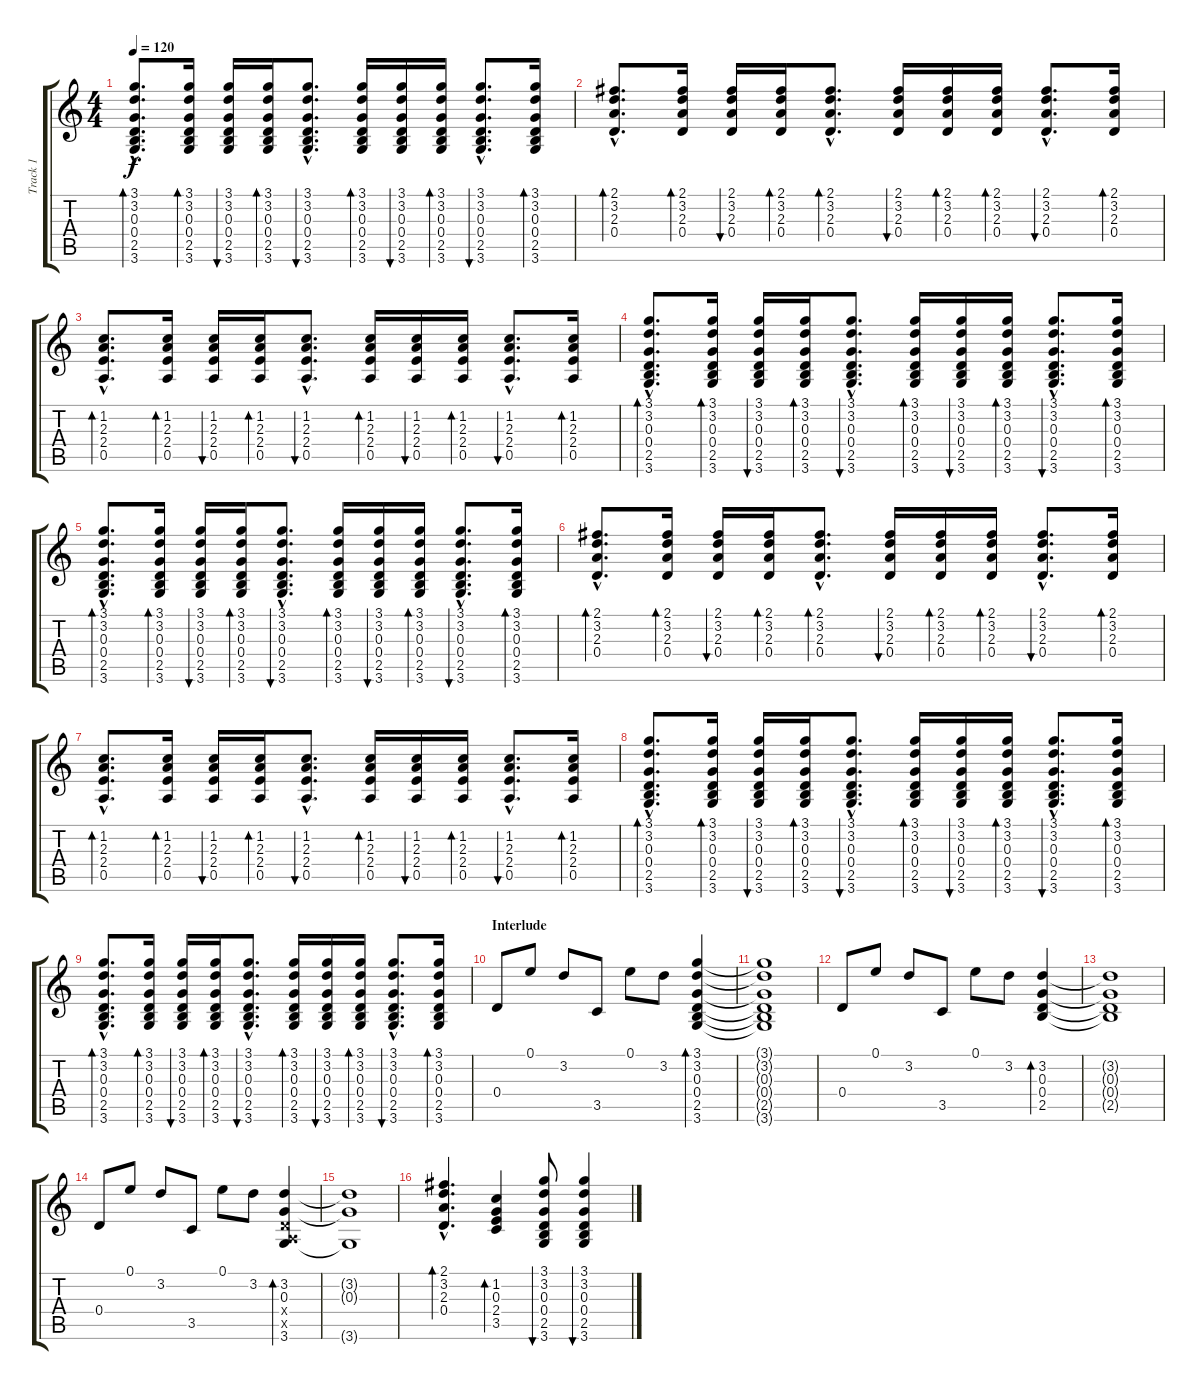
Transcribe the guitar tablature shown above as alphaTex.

\track ("Track 1" "Track 1") {instrument acousticguitarsteel}
\staff {score tabs}
\tuning (E4 B3 G3 D3 A2 E2) {hide}
\ts (4 4)
\tempo 120
\clef g2
\ks c
(3.1{hac} 3.2{hac} 0.3{hac} 0.4{hac} 2.5{hac} 3.6{hac}).8{d bd 120 dy f} (3.1 3.2 0.3 0.4 2.5 3.6).16{bd 120} (3.1 3.2 0.3 0.4 2.5 3.6).16{bu 120} (3.1 3.2 0.3 0.4 2.5 3.6).16{bd 120} (3.1{hac} 3.2{hac} 0.3{hac} 0.4{hac} 2.5{hac} 3.6{hac}).8{d bu 120} (3.1 3.2 0.3 0.4 2.5 3.6).16{bd 120} (3.1 3.2 0.3 0.4 2.5 3.6).16{bu 120} (3.1 3.2 0.3 0.4 2.5 3.6).16{bd 120} (3.1{hac} 3.2{hac} 0.3{hac} 0.4{hac} 2.5{hac} 3.6{hac}).8{d bu 120} (3.1 3.2 0.3 0.4 2.5 3.6).16{bd 120} |
(2.1{hac} 3.2{hac} 2.3{hac} 0.4{hac}).8{d bd 120} (2.1 3.2 2.3 0.4).16{bd 120} (2.1 3.2 2.3 0.4).16{bu 120} (2.1 3.2 2.3 0.4).16{bd 120} (2.1{hac} 3.2{hac} 2.3{hac} 0.4{hac}).8{d bd 120} (2.1 3.2 2.3 0.4).16{bu 120} (2.1 3.2 2.3 0.4).16{bd 120} (2.1 3.2 2.3 0.4).16{bd 120} (2.1{hac} 3.2{hac} 2.3{hac} 0.4{hac}).8{d bu 120} (2.1 3.2 2.3 0.4).16{bd 120} |
(1.2{hac} 2.3{hac} 2.4{hac} 0.5{hac}).8{d bd 120} (1.2 2.3 2.4 0.5).16{bd 120} (1.2 2.3 2.4 0.5).16{bu 120} (1.2 2.3 2.4 0.5).16{bd 120} (1.2{hac} 2.3{hac} 2.4{hac} 0.5{hac}).8{d bu 120} (1.2 2.3 2.4 0.5).16{bd 120} (1.2 2.3 2.4 0.5).16{bu 120} (1.2 2.3 2.4 0.5).16{bd 120} (1.2{hac} 2.3{hac} 2.4{hac} 0.5{hac}).8{d bu 120} (1.2 2.3 2.4 0.5).16{bd 120} |
(3.1{hac} 3.2{hac} 0.3{hac} 0.4{hac} 2.5{hac} 3.6{hac}).8{d bd 120} (3.1 3.2 0.3 0.4 2.5 3.6).16{bd 120} (3.1 3.2 0.3 0.4 2.5 3.6).16{bu 120} (3.1 3.2 0.3 0.4 2.5 3.6).16{bd 120} (3.1{hac} 3.2{hac} 0.3{hac} 0.4{hac} 2.5{hac} 3.6{hac}).8{d bu 120} (3.1 3.2 0.3 0.4 2.5 3.6).16{bd 120} (3.1 3.2 0.3 0.4 2.5 3.6).16{bu 120} (3.1 3.2 0.3 0.4 2.5 3.6).16{bd 120} (3.1{hac} 3.2{hac} 0.3{hac} 0.4{hac} 2.5{hac} 3.6{hac}).8{d bu 120} (3.1 3.2 0.3 0.4 2.5 3.6).16{bd 120} |
(3.1{hac} 3.2{hac} 0.3{hac} 0.4{hac} 2.5{hac} 3.6{hac}).8{d bd 120} (3.1 3.2 0.3 0.4 2.5 3.6).16{bd 120} (3.1 3.2 0.3 0.4 2.5 3.6).16{bu 120} (3.1 3.2 0.3 0.4 2.5 3.6).16{bd 120} (3.1{hac} 3.2{hac} 0.3{hac} 0.4{hac} 2.5{hac} 3.6{hac}).8{d bu 120} (3.1 3.2 0.3 0.4 2.5 3.6).16{bd 120} (3.1 3.2 0.3 0.4 2.5 3.6).16{bu 120} (3.1 3.2 0.3 0.4 2.5 3.6).16{bd 120} (3.1{hac} 3.2{hac} 0.3{hac} 0.4{hac} 2.5{hac} 3.6{hac}).8{d bu 120} (3.1 3.2 0.3 0.4 2.5 3.6).16{bd 120} |
(2.1{hac} 3.2{hac} 2.3{hac} 0.4{hac}).8{d bd 120} (2.1 3.2 2.3 0.4).16{bd 120} (2.1 3.2 2.3 0.4).16{bu 120} (2.1 3.2 2.3 0.4).16{bd 120} (2.1{hac} 3.2{hac} 2.3{hac} 0.4{hac}).8{d bd 120} (2.1 3.2 2.3 0.4).16{bu 120} (2.1 3.2 2.3 0.4).16{bd 120} (2.1 3.2 2.3 0.4).16{bd 120} (2.1{hac} 3.2{hac} 2.3{hac} 0.4{hac}).8{d bu 120} (2.1 3.2 2.3 0.4).16{bd 120} |
(1.2{hac} 2.3{hac} 2.4{hac} 0.5{hac}).8{d bd 120} (1.2 2.3 2.4 0.5).16{bd 120} (1.2 2.3 2.4 0.5).16{bu 120} (1.2 2.3 2.4 0.5).16{bd 120} (1.2{hac} 2.3{hac} 2.4{hac} 0.5{hac}).8{d bu 120} (1.2 2.3 2.4 0.5).16{bd 120} (1.2 2.3 2.4 0.5).16{bu 120} (1.2 2.3 2.4 0.5).16{bd 120} (1.2{hac} 2.3{hac} 2.4{hac} 0.5{hac}).8{d bu 120} (1.2 2.3 2.4 0.5).16{bd 120} |
(3.1{hac} 3.2{hac} 0.3{hac} 0.4{hac} 2.5{hac} 3.6{hac}).8{d bd 120} (3.1 3.2 0.3 0.4 2.5 3.6).16{bd 120} (3.1 3.2 0.3 0.4 2.5 3.6).16{bu 120} (3.1 3.2 0.3 0.4 2.5 3.6).16{bd 120} (3.1{hac} 3.2{hac} 0.3{hac} 0.4{hac} 2.5{hac} 3.6{hac}).8{d bu 120} (3.1 3.2 0.3 0.4 2.5 3.6).16{bd 120} (3.1 3.2 0.3 0.4 2.5 3.6).16{bu 120} (3.1 3.2 0.3 0.4 2.5 3.6).16{bd 120} (3.1{hac} 3.2{hac} 0.3{hac} 0.4{hac} 2.5{hac} 3.6{hac}).8{d bu 120} (3.1 3.2 0.3 0.4 2.5 3.6).16{bd 120} |
(3.1{hac} 3.2{hac} 0.3{hac} 0.4{hac} 2.5{hac} 3.6{hac}).8{d bd 120} (3.1 3.2 0.3 0.4 2.5 3.6).16{bd 120} (3.1 3.2 0.3 0.4 2.5 3.6).16{bu 120} (3.1 3.2 0.3 0.4 2.5 3.6).16{bd 120} (3.1{hac} 3.2{hac} 0.3{hac} 0.4{hac} 2.5{hac} 3.6{hac}).8{d bu 120} (3.1 3.2 0.3 0.4 2.5 3.6).16{bd 120} (3.1 3.2 0.3 0.4 2.5 3.6).16{bu 120} (3.1 3.2 0.3 0.4 2.5 3.6).16{bd 120} (3.1{hac} 3.2{hac} 0.3{hac} 0.4{hac} 2.5{hac} 3.6{hac}).8{d bu 120} (3.1 3.2 0.3 0.4 2.5 3.6).16{bd 120} |
\section ("" "Interlude")
0.4.8 0.1.8 3.2.8 3.5.8 0.1.8 3.2.8 (3.1 3.2 0.3 0.4 2.5 3.6).4{bd 240} |
(3.1{t} 3.2{t} 0.3{t} 0.4{t} 2.5{t} 3.6{t}).1 |
0.4.8 0.1.8 3.2.8 3.5.8 0.1.8 3.2.8 (3.2 0.3 0.4 2.5).4{bd 240} |
(3.2{t} 0.3{t} 0.4{t} 2.5{t}).1 |
0.4.8 0.1.8 3.2.8 3.5.8 0.1.8 3.2.8 (3.2 0.3 0.4{x} 0.5{x} 3.6).4{bd 240} |
(3.2{t} 0.3{t} 3.6{t}).1 |
(2.1{hac} 3.2{hac} 2.3{hac} 0.4{hac}).4{d bd 240} (1.2 0.3 2.4 3.5).4{bd 240} (3.1 3.2 0.3 0.4 2.5 3.6).8{bu 120} (3.1 3.2 0.3 0.4 2.5 3.6).4{bu 120}
